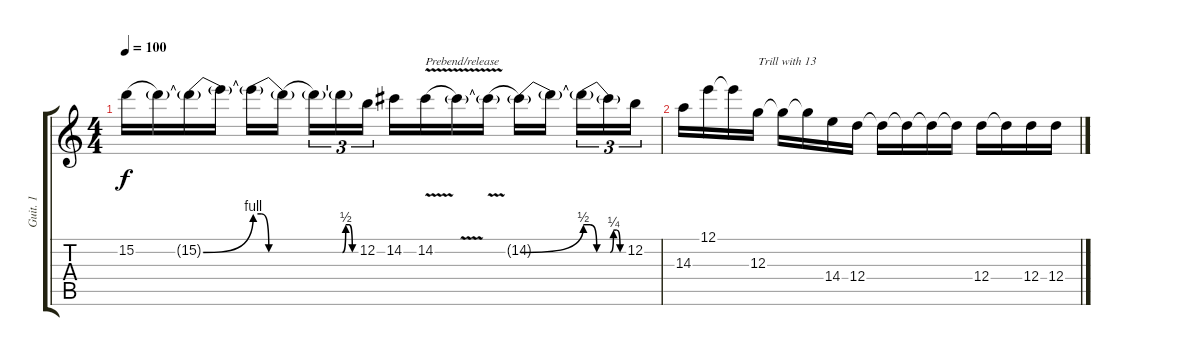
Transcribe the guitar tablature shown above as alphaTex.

\track ("Guit. 1" "Guit. 1") {instrument overdrivenguitar}
\staff {score tabs}
\tuning (E4 B3 G3 D3 A2 E2) {hide}
\ts (4 4)
\tempo 100
\clef g2
\ks c
15.2{be (hold 0 0 60 0)}.16{dy f} 15.2{t}.16 15.2{be (bend 0 0 60 4) t}.16 15.2{t}.16 15.2{be (custom 0 4 15 4 30 0 60 0) t}.16 15.2{be (hold 0 0 60 0) t}.16 15.2{t}.16{tu (3 2)} 15.2{be (custom 0 0 15 2 30 2 45 0 60 0) t}.16{tu (3 2)} 12.2.16{tu (3 2)} 14.2.16 14.2{be (hold 0 0 60 0) v}.16{txt "Prebend/release"} 14.2{v t}.16 14.2{be (hold 0 0 60 0) t}.16 14.2{be (bend 0 0 60 2) t}.16 14.2{t}.16 14.2{be (custom 0 2 15 2 30 0 60 0) t}.16{tu (3 2)} 14.2{be (custom 0 0 15 1 30 1 45 0 60 0) t}.16{tu (3 2)} 12.2.16{tu (3 2)} |
14.3.16 12.1.16 12.1{t}.16 12.3.16{txt "Trill with 13"} 12.3{t}.16 12.3{t}.16 14.4.16 12.4.16 12.4{t}.16 12.4{t}.16 12.4{t}.16 12.4{t}.16 12.4.16 12.4{t}.16 12.4.16 12.4.16
